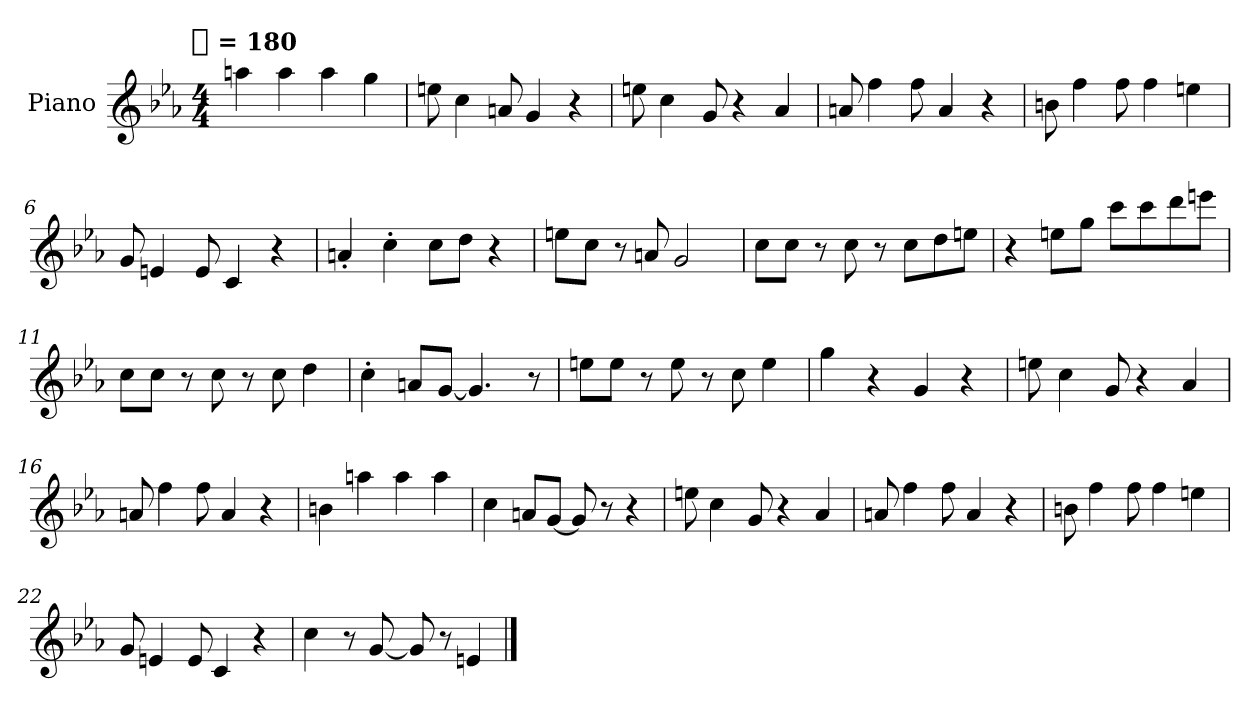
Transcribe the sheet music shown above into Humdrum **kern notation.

**kern
*part1
*staff1
*I"Piano
*I'Pno.
*clefG2
*k[b-e-a-]
!!LO:TX:omd:t=[quarter] = 180
*M4/4
*MM180
=1
4aan
4aa
4aa
4gg
=2
8een
4cc
8an
4g
4r
=3
8een
4cc
8g
4r
4a-
=4
8an
4ff
8ff
4a
4r
=5
8bn
4ff
8ff
4ff
4een
!!LO:LB:g=z
=6
8g
4en
8e
4c
4r
=7
4an'
4cc'
8ccL
8ddJ
4r
=8
8eenL
8ccJ
8r
8an
2g
=9
8ccL
8ccJ
8r
8cc
8r
8ccL
8dd
8eenJ
=10
4r
8eenL
8ggJ
8cccL
8ccc
8ddd
8eeenJ
!!LO:LB:g=z
=11
8ccL
8ccJ
8r
8cc
8r
8cc
4dd
=12
4cc'
8anL
[8gJ
4.g]
8r
=13
8eenL
8eeJ
8r
8ee
8r
8cc
4ee
=14
4gg
4r
4g
4r
=15
8een
4cc
8g
4r
4a-
=16
8an
4ff
8ff
4a
4r
!!LO:LB:g=z
=17
4bn
4aan
4aa
4aa
=18
4cc
8anL
[8gJ
8g]
8r
4r
=19
8een
4cc
8g
4r
4a-
=20
8an
4ff
8ff
4a
4r
=21
8bn
4ff
8ff
4ff
4een
=22
8g
4en
8e
4c
4r
!!LO:LB:g=z
=23
4cc
8r
[8g
8g]
8r
4en
==
*-
